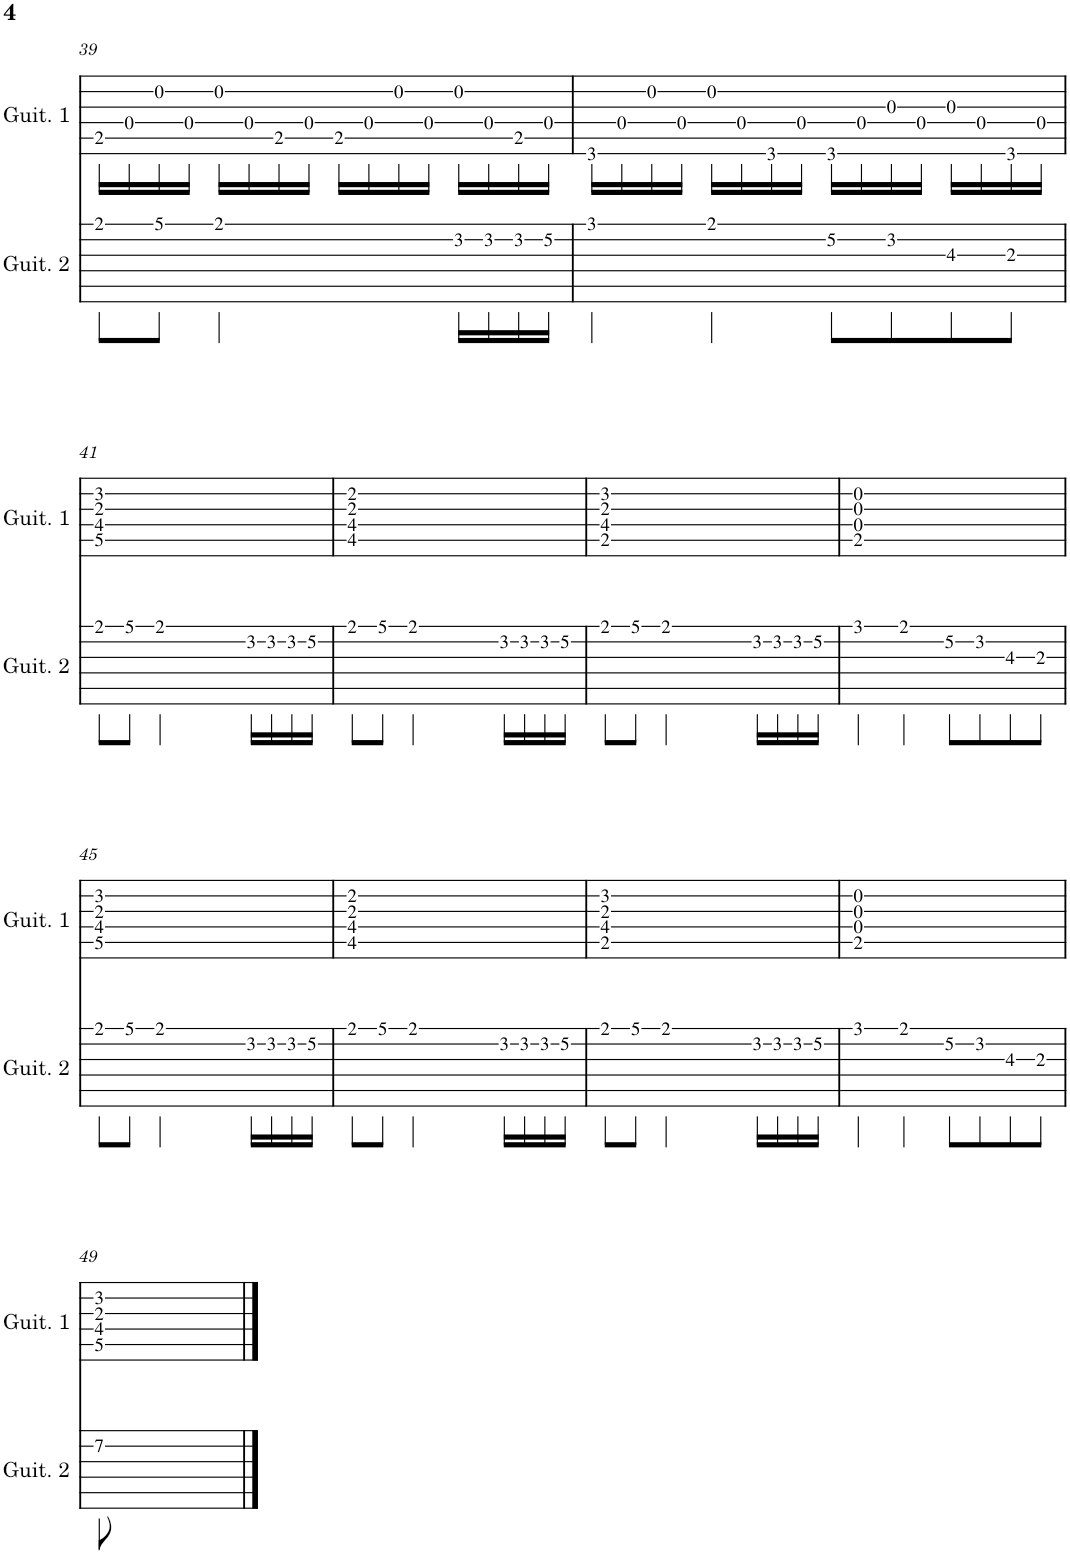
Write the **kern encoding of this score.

**kern	**kern
*part2	*part1
*staff2	*staff1
*I"Guitarra clásica 2	*I"Guitarra clásica 1
*I'Guit. 2	*I'Guit. 1
!!LO:PB:g=z
*	*
*k[f#c#]	*k[f#c#]
*M4/4	*M4/4
=39	=39
8f#\L	16BB\LL
.	16D\
8a\J	16B\
.	16D\JJ
4f#\	16B\LL
.	16D\
.	16BB\
.	16D\JJ
4r	16BB\LL
.	16D\
.	16B\
.	16D\JJ
16d\LL	16B\LL
16d\	16D\
16d\	16BB\
16e\JJ	16D\JJ
=40	=40
4g\	16GG\LL
.	16D\
.	16B\
.	16D\JJ
4f#\	16B\LL
.	16D\
.	16GG\
.	16D\JJ
8e\L	16GG\LL
.	16D\
8d\	16G\
.	16D\JJ
8B\	16G\LL
.	16D\
8A\J	16GG\
.	16D\JJ
!!LO:LB:g=z
=41	=41
8f#\L	1D 1F# 1A 1d
8a\J	.
4f#\	.
4r	.
16d\LL	.
16d\	.
16d\	.
16e\JJ	.
=42	=42
8f#\L	1C# 1F# 1A 1c#
8a\J	.
4f#\	.
4r	.
16d\LL	.
16d\	.
16d\	.
16e\JJ	.
=43	=43
8f#\L	1BB 1F# 1A 1d
8a\J	.
4f#\	.
4r	.
16d\LL	.
16d\	.
16d\	.
16e\JJ	.
=44	=44
4g\	1BB 1D 1G 1B
4f#\	.
8e\L	.
8d\	.
8B\	.
8A\J	.
!!LO:LB:g=z
=45	=45
8f#\L	1D 1F# 1A 1d
8a\J	.
4f#\	.
4r	.
16d\LL	.
16d\	.
16d\	.
16e\JJ	.
=46	=46
8f#\L	1C# 1F# 1A 1c#
8a\J	.
4f#\	.
4r	.
16d\LL	.
16d\	.
16d\	.
16e\JJ	.
=47	=47
8f#\L	1BB 1F# 1A 1d
8a\J	.
4f#\	.
4r	.
16d\LL	.
16d\	.
16d\	.
16e\JJ	.
=48	=48
4g\	1BB 1D 1G 1B
4f#\	.
8e\L	.
8d\	.
8B\	.
8A\J	.
!!LO:LB:g=z
=49	=49
8f#\	1D 1F# 1A 1d
8r	.
8r	.
8r	.
2r	.
==	==
*-	*-
